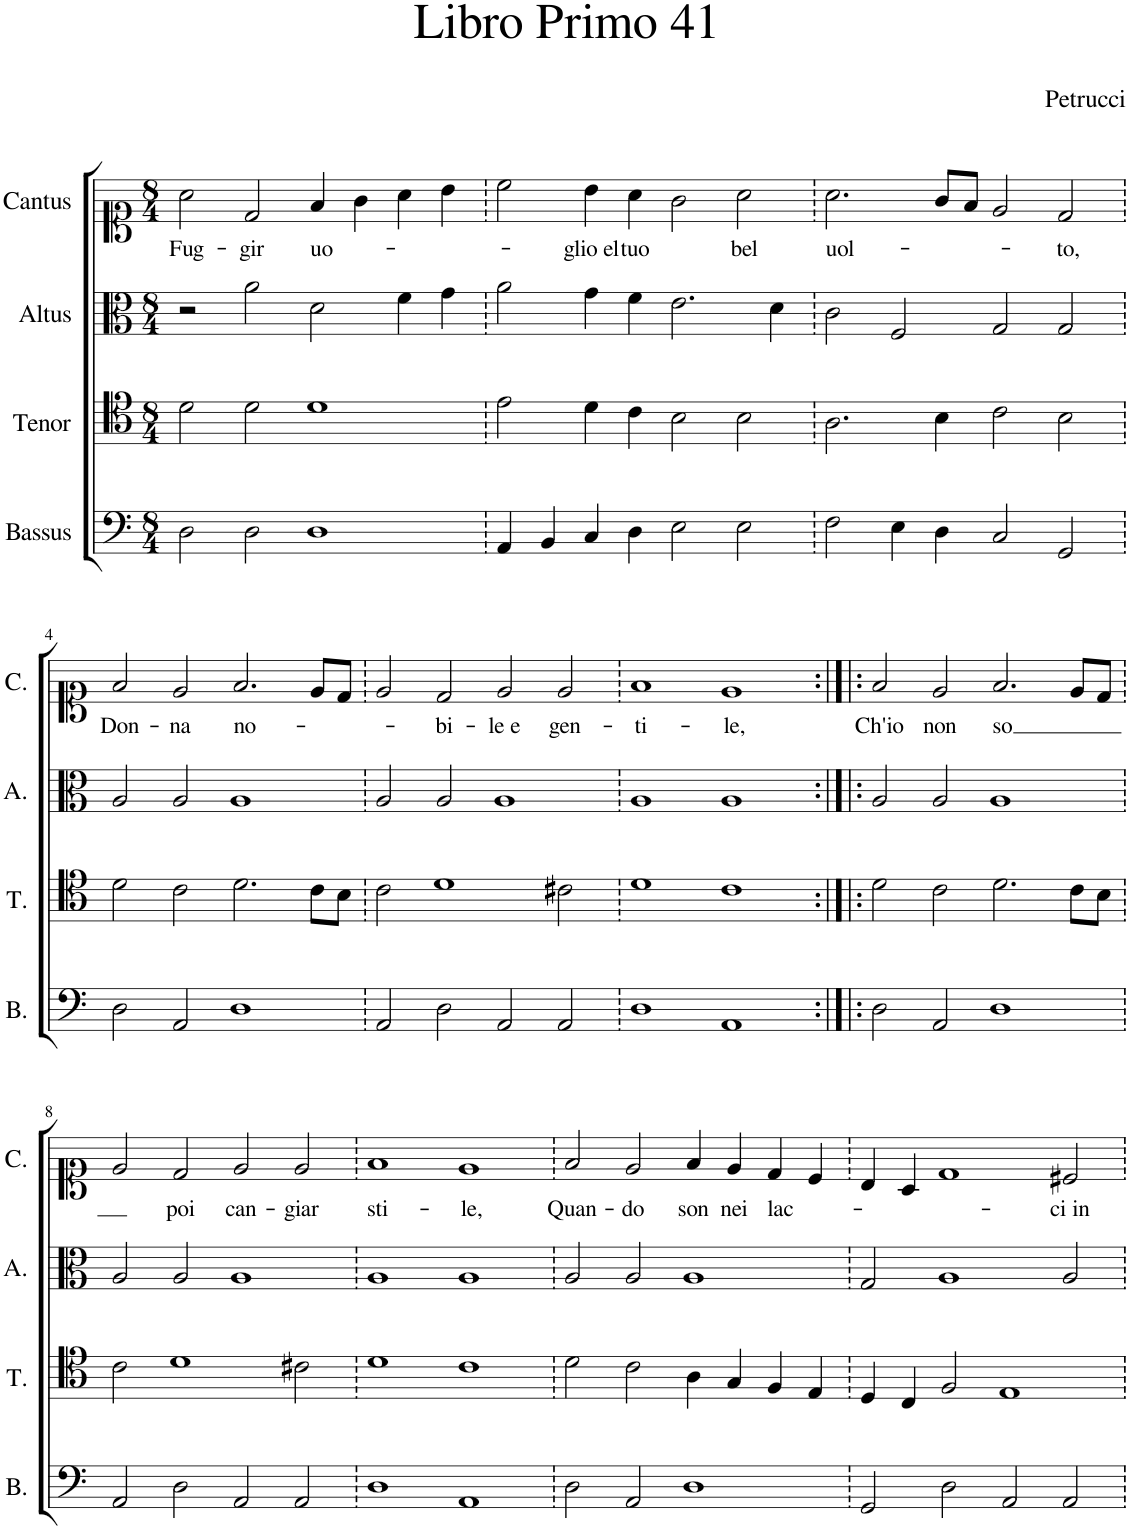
**kern	**kern	**kern	**kern	**text
*part4	*part3	*part2	*part1	*part1
*staff4	*staff3	*staff2	*staff1	*staff1
*I"Bassus	*I"Tenor	*I"Altus	*I"Cantus	*
*I'B.	*I'T.	*I'A.	*I'C.	*
*clefF4	*clefC4	*clefC3	*clefC1	*
*k[]	*k[]	*k[]	*k[]	*
*M8/4	*M8/4	*M8/4	*M8/4	*
=1	=1	=1	=1	=1
!	!	!	!	!LO:LY:b
2D\	2d\	2r	2a\	Fug-
!	!	!	!	!LO:LY:b
2D\	2d\	2a\	2d/	-gir
!	!	!	!	!LO:LY:b
1D	1d	2d\	4f/	uo-
.	.	.	4g\	.
.	.	4f\	4a\	.
.	.	4g\	4b\	.
=2	=2	=2	=2	=2
4AA/	2e\	2a\	2cc\	.
4BB/	.	.	.	.
!	!	!	!	!LO:LY:b
4C/	4d\	4g\	4b\	-glio el
!	!	!	!	!LO:LY:b
4D\	4c\	4f\	4a\	tuo
2E\	2B\	2.e\	2g\	.
!	!	!	!	!LO:LY:b
2E\	2B\	.	2a\	bel
.	.	4d\	.	.
=3	=3	=3	=3	=3
!	!	!	!	!LO:LY:b
2F\	2.A\	2c\	2.a\	uol-
4E\	.	2F/	.	.
4D\	4B\	.	8g/L	.
.	.	.	8f/J	.
2C/	2c\	2G/	2e/	.
!	!	!	!	!LO:LY:b
2GG/	2B\	2G/	2d/	-to,
!!LO:LB:g=z
=4	=4	=4	=4	=4
!	!	!	!	!LO:LY:b
2D\	2d\	2A/	2f/	Don-
!	!	!	!	!LO:LY:b
2AA/	2c\	2A/	2e/	-na
!	!	!	!	!LO:LY:b
1D	2.d\	1A	2.f/	no-
.	8c\L	.	8e/L	.
.	8B\J	.	8d/J	.
=5	=5	=5	=5	=5
2AA/	2c\	2A/	2e/	.
!	!	!	!	!LO:LY:b
2D\	1d	2A/	2d/	-bi-
!	!	!	!	!LO:LY:b
2AA/	.	1A	2e/	-le e
!	!	!	!	!LO:LY:b
2AA/	2c#X\	.	2e/	gen-
=6	=6	=6	=6	=6
!	!	!	!	!LO:LY:b
1D	1d	1A	1f	-ti-
!	!	!	!	!LO:LY:b
1AA	1c	1A	1e	-le,
=7:|!|:	=7:|!|:	=7:|!|:	=7:|!|:	=7:|!|:
!	!	!	!	!LO:LY:b
2D\	2d\	2A/	2f/	Ch'io
!	!	!	!	!LO:LY:b
2AA/	2c\	2A/	2e/	non
!	!	!	!	!LO:LY:b
1D	2.d\	1A	2.f/	so
.	8c\L	.	8e/L	.
.	8B\J	.	8d/J	.
!!LO:LB:g=z
=8	=8	=8	=8	=8
2AA/	2c\	2A/	2e/	.
!	!	!	!	!LO:LY:b
2D\	1d	2A/	2d/	poi
!	!	!	!	!LO:LY:b
2AA/	.	1A	2e/	can-
!	!	!	!	!LO:LY:b
2AA/	2c#X\	.	2e/	-giar
=9	=9	=9	=9	=9
!	!	!	!	!LO:LY:b
1D	1d	1A	1f	sti-
!	!	!	!	!LO:LY:b
1AA	1c	1A	1e	-le,
=10	=10	=10	=10	=10
!	!	!	!	!LO:LY:b
2D\	2d\	2A/	2f/	Quan-
!	!	!	!	!LO:LY:b
2AA/	2c\	2A/	2e/	-do
!	!	!	!	!LO:LY:b
1D	4A\	1A	4f/	son
!	!	!	!	!LO:LY:b
.	4G/	.	4e/	nei
!	!	!	!	!LO:LY:b
.	4F/	.	4d/	lac-
.	4E/	.	4c/	.
=11	=11	=11	=11	=11
2GG/	4D/	2G/	4B/	.
.	4C/	.	4A/	.
2D\	2F/	1A	1d	.
2AA/	1E	.	.	.
!	!	!	!	!LO:LY:b
2AA/	.	2A/	2c#X/	-ci in
=	=	=	=	=
*-	*-	*-	*-	*-
